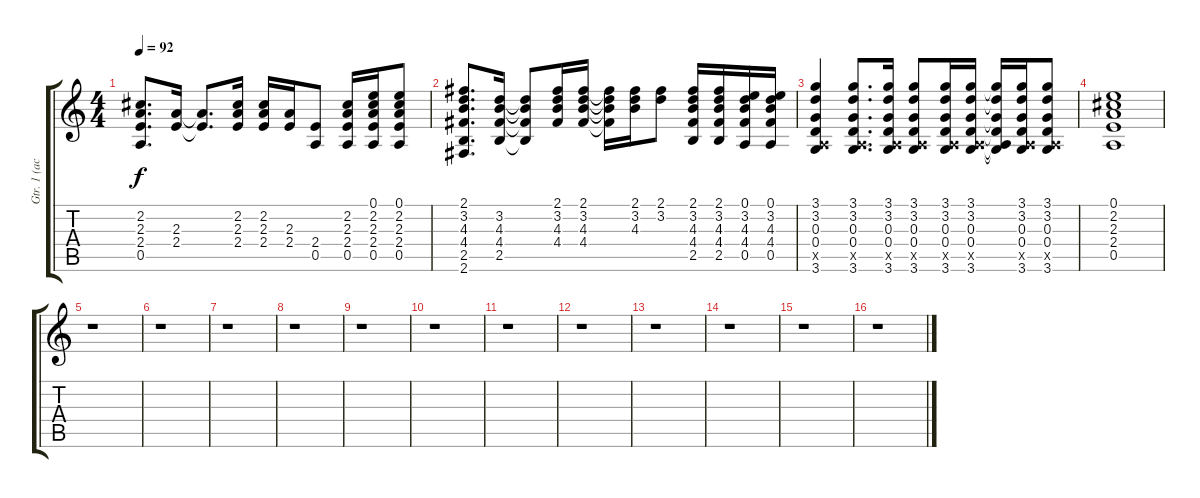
\track ("Gtr. 1 (acous.)" "Gtr. 1 (ac") {instrument acousticguitarsteel}
\staff {score tabs}
\tuning (E4 B3 G3 D3 A2 E2) {hide}
\ts (4 4)
\tempo 92
\clef g2
\ks c
(2.2 2.3 2.4 0.5).8{d dy f} (2.3 2.4).16 (2.3{t} 2.4{t}).8{d} (2.2 2.3 2.4).16 (2.2 2.3 2.4).16 (2.3 2.4).16 (2.4 0.5).8 (2.2 2.3 2.4 0.5).16 (0.1 2.2 2.3 2.4 0.5).16 (0.1 2.2 2.3 2.4 0.5).8 |
(2.1 3.2 4.3 4.4 2.5 2.6).8{d} (3.2 4.3 4.4 2.5).16 (3.2{t} 4.3{t} 4.4{t} 2.5{t}).8 (2.1 3.2 4.3 4.4).16 (2.1 3.2 4.3 4.4).16 (2.1{t} 3.2{t} 4.3{t} 4.4{t}).16 (2.1 3.2 4.3).16 (2.1 3.2).8 (2.1 3.2 4.3 4.4 2.5).16 (2.1 3.2 4.3 4.4 2.5).16 (0.1 3.2 4.3 4.4 0.5).16 (0.1 3.2 4.3 4.4 0.5).16 |
(3.1 3.2 0.3 0.4 0.5{x} 3.6).4 (3.1 3.2 0.3 0.4 0.5{x} 3.6).8{d} (3.1 3.2 0.3 0.4 0.5{x} 3.6).16 (3.1 3.2 0.3 0.4 0.5{x} 3.6).8 (3.1 3.2 0.3 0.4 0.5{x} 3.6).16 (3.1 3.2 0.3 0.4 0.5{x} 3.6).16 (3.1{t} 3.2{t} 0.3{t} 0.4{t} 0.5{t} 3.6{t}).16 (3.1 3.2 0.3 0.4 0.5{x} 3.6).16 (3.1 3.2 0.3 0.4 0.5{x} 3.6).8 |
(0.1 2.2 2.3 2.4 0.5).1 |
r.1 |
r.1 |
r.1 |
r.1 |
r.1 |
r.1 |
r.1 |
r.1 |
r.1 |
r.1 |
r.1 |
r.1
